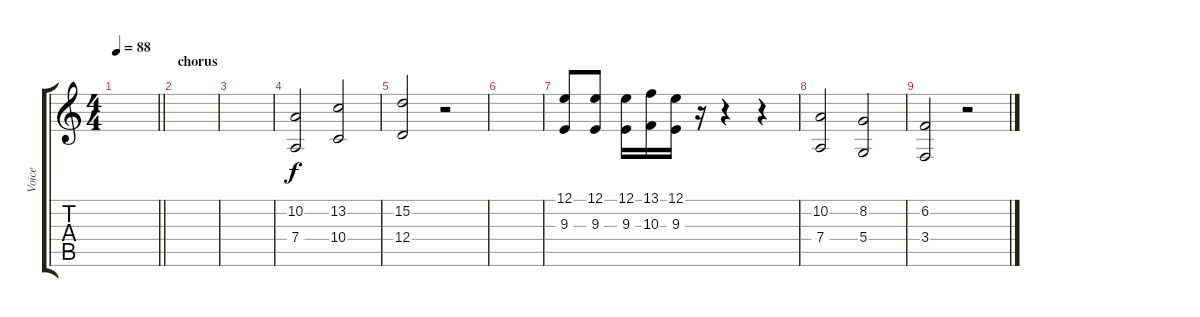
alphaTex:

\track ("Voice" "Voice") {instrument choiraahs}
\staff {score tabs}
\tuning (E4 B3 G3 D3 A2 E2) {hide}
\ts (4 4)
\tempo 88
\clef g2
\barLineRight lightlight
\ks c
|
\section ("" "chorus")
|
|
(10.2 7.4).2 (13.2 10.4).2 |
(15.2 12.4).2 r.2 |
|
(12.1 9.3).8 (12.1 9.3).8 (12.1 9.3).16 (13.1 10.3).16 (12.1 9.3).16 r.16 r.4 r.4 |
(10.2 7.4).2 (8.2 5.4).2 |
(6.2 3.4).2 r.2
